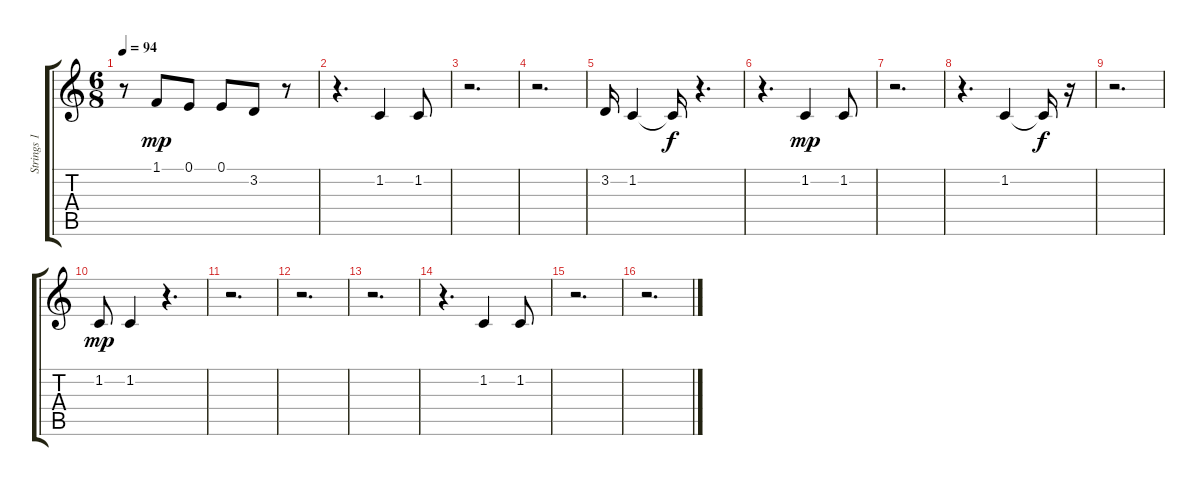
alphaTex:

\track ("Strings 1" "Strings 1") {instrument stringensemble1}
\staff {score tabs}
\tuning (E4 B3 G3 D3 A2 E2) {hide}
\ts (6 8)
\tempo 94
\clef g2
\ks c
r.8{dy mp} 1.1.8 0.1.8 0.1.8 3.2.8 r.8 |
r.4{d} 1.2.4 1.2.8 |
r.2{d} |
r.2{d} |
3.2.16 1.2.4 1.2{t}.16{dy f} r.4{d} |
r.4{d} 1.2.4{dy mp} 1.2.8 |
r.2{d} |
r.4{d} 1.2.4 1.2{t}.16{dy f} r.16 |
r.2{d} |
1.2.8{dy mp} 1.2.4 r.4{d} |
r.2{d} |
r.2{d} |
r.2{d} |
r.4{d} 1.2.4 1.2.8 |
r.2{d} |
r.2{d}
